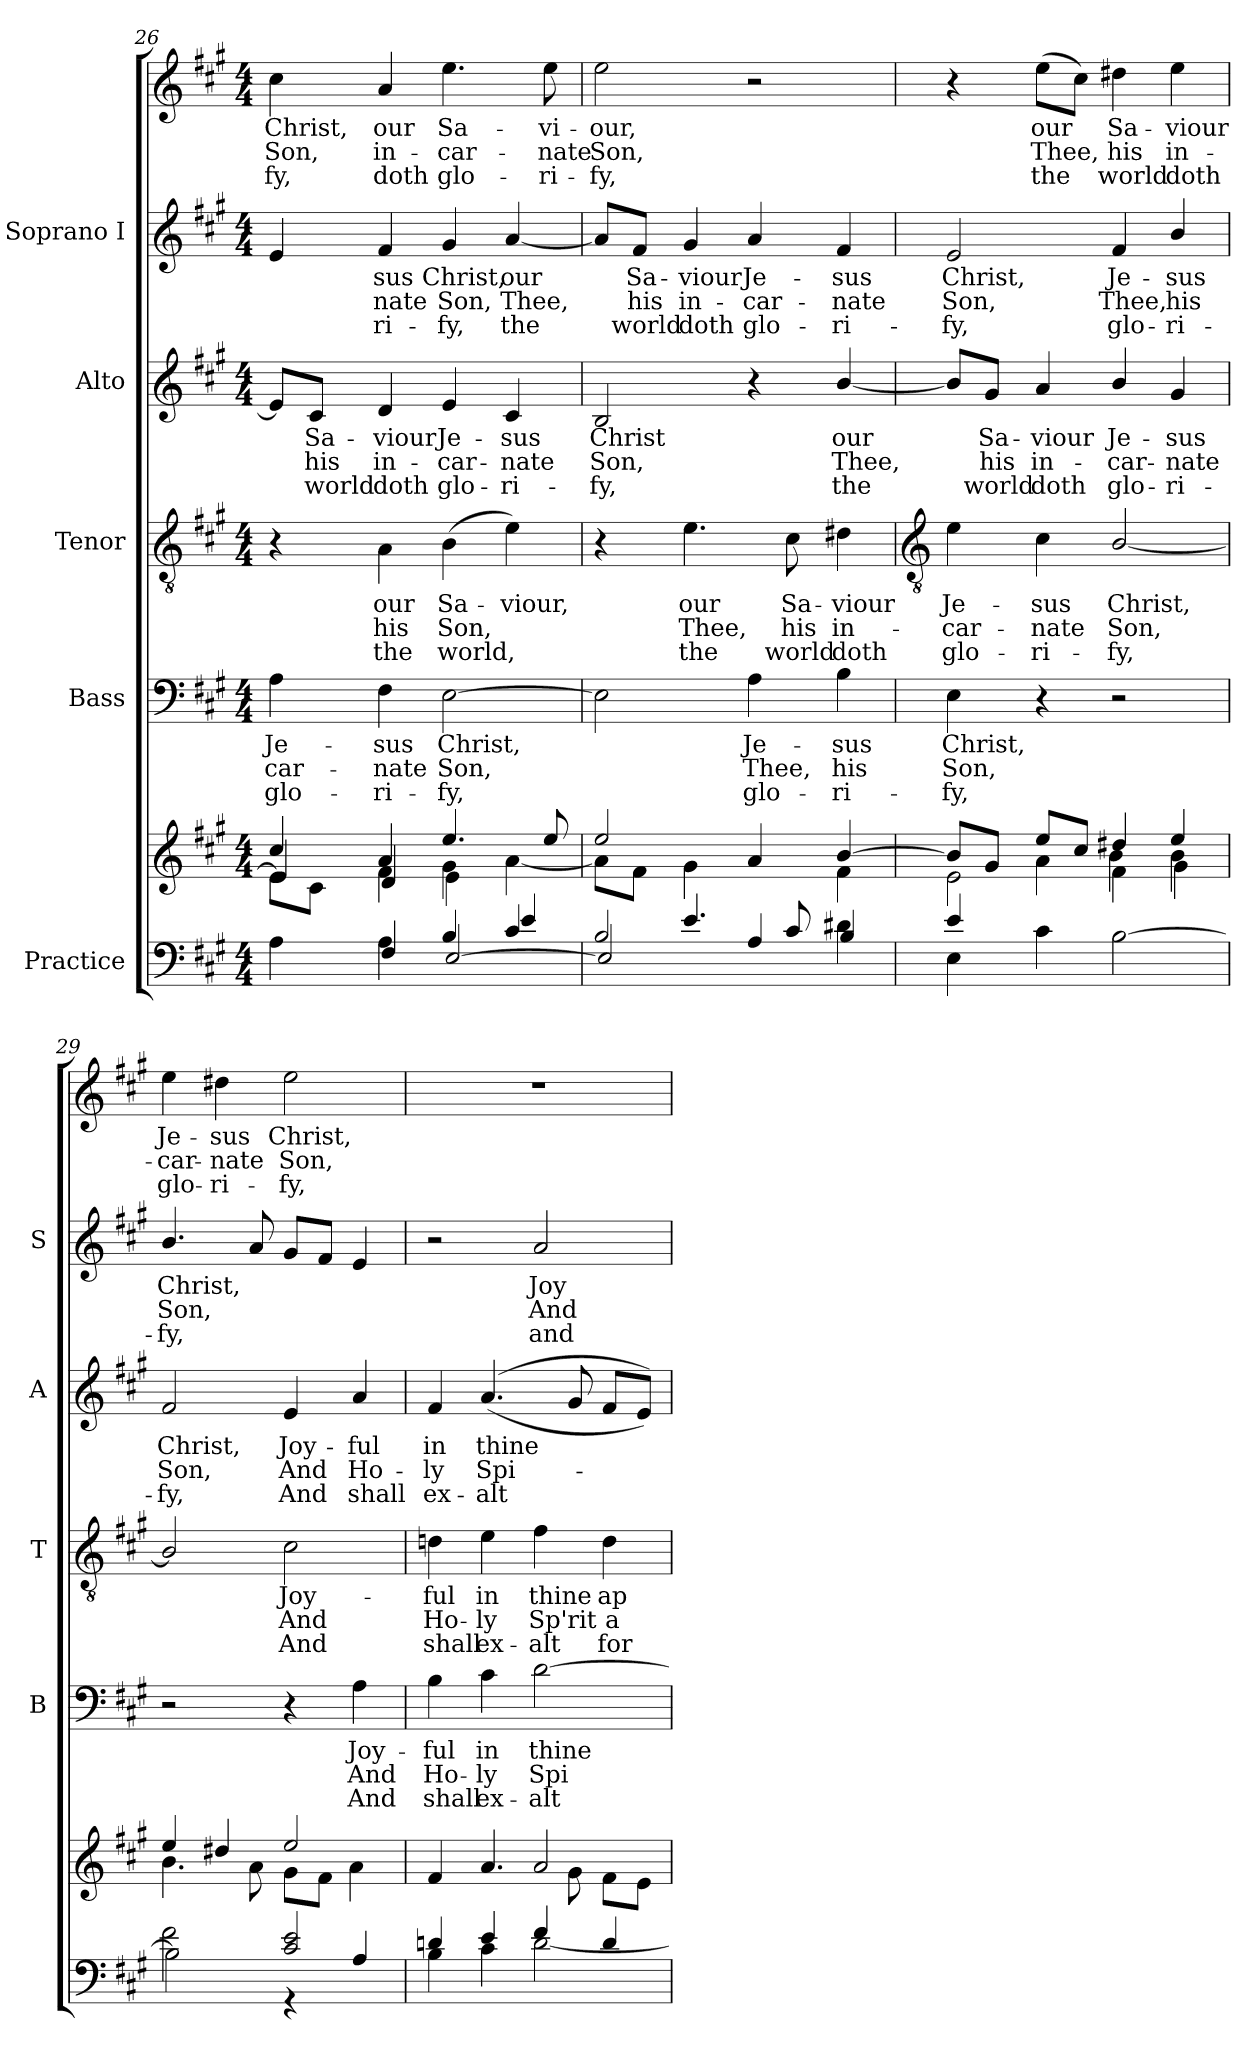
**kern	**kern	**kern	**text	**text	**text	**kern	**text	**text	**text	**kern	**text	**text	**text	**kern	**text	**text	**text	**kern	**text	**text	**text
*part5	*part5	*part4	*part4	*part4	*part4	*part3	*part3	*part3	*part3	*part2	*part2	*part2	*part2	*part1	*part1	*part1	*part1	*part1	*part1	*part1	*part1
*staff7	*staff6	*staff5	*staff5	*staff5	*staff5	*staff4	*staff4	*staff4	*staff4	*staff3	*staff3	*staff3	*staff3	*staff2	*staff2	*staff2	*staff2	*staff1	*staff1	*staff1	*staff1
*I"Practice	*	*I"Bass	*	*	*	*I"Tenor	*	*	*	*I"Alto	*	*	*	*I"Soprano I	*	*	*	*	*	*	*
*	*	*I'B	*	*	*	*I'T	*	*	*	*I'A	*	*	*	*I'S	*	*	*	*	*	*	*
*clefF4	*clefG2	*clefF4	*	*	*	*clefGv2	*	*	*	*clefG2	*	*	*	*clefG2	*	*	*	*clefG2	*	*	*
*k[f#c#g#]	*k[f#c#g#]	*k[f#c#g#]	*	*	*	*k[f#c#g#]	*	*	*	*k[f#c#g#]	*	*	*	*k[f#c#g#]	*	*	*	*k[f#c#g#]	*	*	*
*A:	*A:	*A:	*	*	*	*A:	*	*	*	*A:	*	*	*	*A:	*	*	*	*A:	*	*	*
*M4/4	*M4/4	*M4/4	*	*	*	*M4/4	*	*	*	*M4/4	*	*	*	*M4/4	*	*	*	*M4/4	*	*	*
=26	=26	=26	=26	=26	=26	=26	=26	=26	=26	=26	=26	=26	=26	=26	=26	=26	=26	=26	=26	=26	=26
*^	*^	*	*	*	*	*	*	*	*	*	*	*	*	*	*	*	*	*	*	*	*
*	*^	*	*^	*	*	*	*	*	*	*	*	*	*	*	*	*	*	*	*	*	*	*	*
!	!	!	!	!	!	!	!LO:LY:b	!LO:LY:b	!LO:LY:b	!	!	!	!	!	!	!	!	!	!	!	!	!	!LO:LY:b	!LO:LY:b	!LO:LY:b
2.ryy	4ryy	4A	4cc#/	4e/	8e\L]	4A	Je-	-car-	-glo-	4r	.	.	.	8eL]	.	.	.	4e	.	.	.	4cc#	Christ,	Son,	fy,
!	!	!	!	!	!	!	!	!	!	!	!	!	!	!	!LO:LY:b	!LO:LY:b	!LO:LY:b	!	!	!	!	!	!	!	!
.	.	.	.	.	8c#\J	.	.	.	.	.	.	.	.	8c#J	Sa-	-his	world	.	.	.	.	.	.	.	.
!	!	!	!	!	!	!	!LO:LY:b	!LO:LY:b	!LO:LY:b	!	!LO:LY:b	!LO:LY:b	!LO:LY:b	!	!LO:LY:b	!LO:LY:b	!LO:LY:b	!	!LO:LY:b	!LO:LY:b	!LO:LY:b	!	!LO:LY:b	!LO:LY:b	!LO:LY:b
.	4A\	4F#	4a	4f#	4d	4F#	-sus	nate	ri-	4A\	our	his	the	4d	viour	in-	-doth	4f#	-sus	nate	ri-	4a	our	in-	-doth
!	!	!	!	!	!	!	!LO:LY:b	!LO:LY:b	!LO:LY:b	!	!LO:LY:b	!LO:LY:b	!LO:LY:b	!	!LO:LY:b	!LO:LY:b	!LO:LY:b	!	!LO:LY:b	!LO:LY:b	!LO:LY:b	!	!LO:LY:b	!LO:LY:b	!LO:LY:b
.	4B/	[2E	4.ee/	4g#\	4e\	[2E	-Christ,	Son,	fy,	(>4B	Sa-	-Son,	world,	4e	Je-	-car-	-glo-	4g#	-Christ,	Son,	fy,	4.ee	Sa-	-car-	-glo-
!	!	!	!	!	!	!	!	!	!	!	!LO:LY:b	!	!	!	!LO:LY:b	!LO:LY:b	!LO:LY:b	!	!LO:LY:b	!LO:LY:b	!LO:LY:b	!	!	!	!
4c#/	4e/	.	.	[4a\	4ryy	.	.	.	.	4e)	viour,	.	.	4c#	-sus	nate	ri-	[4a	our	Thee,	the	.	.	.	.
!	!	!	!	!	!	!	!	!	!	!	!	!	!	!	!	!	!	!	!	!	!	!	!LO:LY:b	!LO:LY:b	!LO:LY:b
.	.	.	8ee/	.	.	.	.	.	.	.	.	.	.	.	.	.	.	.	.	.	.	8ee	-vi-	-nate	ri-
=27	=27	=27	=27	=27	=27	=27	=27	=27	=27	=27	=27	=27	=27	=27	=27	=27	=27	=27	=27	=27	=27	=27	=27	=27	=27
!	!	!	!	!	!	!	!	!	!	!	!	!	!	!	!LO:LY:b	!LO:LY:b	!LO:LY:b	!	!	!	!	!	!LO:LY:b	!LO:LY:b	!LO:LY:b
2B	4ryy	2E]	2ee/	8a\L]	2ryy	2E]	.	.	.	4r	.	.	.	2B	-Christ	Son,	fy,	8aL]	.	.	.	2ee	our,	Son,	fy,
!	!	!	!	!	!	!	!	!	!	!	!	!	!	!	!	!	!	!	!LO:LY:b	!LO:LY:b	!LO:LY:b	!	!	!	!
.	.	.	.	8f#\J	.	.	.	.	.	.	.	.	.	.	.	.	.	8f#J	Sa-	-his	world	.	.	.	.
!	!	!	!	!	!	!	!	!	!	!	!LO:LY:b	!LO:LY:b	!LO:LY:b	!	!	!	!	!	!LO:LY:b	!LO:LY:b	!LO:LY:b	!	!	!	!
.	4.e/	.	.	4g#	.	.	.	.	.	4.e	our	Thee,	the	.	.	.	.	4g#	viour	in-	-doth	.	.	.	.
!	!	!	!	!	!	!	!LO:LY:b	!LO:LY:b	!LO:LY:b	!	!	!	!	!	!	!	!	!	!LO:LY:b	!LO:LY:b	!LO:LY:b	!	!	!	!
2ryy	.	4A	2ryy	4a	4ryy	4A	Je-	-Thee,	glo-	.	.	.	.	4r	.	.	.	4a	Je-	-car-	-glo-	2r	.	.	.
!	!	!	!	!	!	!	!	!	!	!	!LO:LY:b	!LO:LY:b	!LO:LY:b	!	!	!	!	!	!	!	!	!	!	!	!
.	8c#/	.	.	.	.	.	.	.	.	8c#	Sa-	-his	world	.	.	.	.	.	.	.	.	.	.	.	.
!	!	!	!	!	!	!	!LO:LY:b	!LO:LY:b	!LO:LY:b	!	!LO:LY:b	!LO:LY:b	!LO:LY:b	!	!LO:LY:b	!LO:LY:b	!LO:LY:b	!	!LO:LY:b	!LO:LY:b	!LO:LY:b	!	!	!	!
.	4d#X	4B	.	4f#	[4b/	4B	-sus	his	ri-	4d#X	viour	in-	-doth	[4b/	our	Thee,	the	4f#	-sus	nate	ri-	.	.	.	.
*v	*v	*v	*	*	*	*	*	*	*	*	*	*	*	*	*	*	*	*	*	*	*	*	*	*	*
!!LO:LB:g=z
=28	=28	=28	=28	=28	=28	=28	=28	=28	=28	=28	=28	=28	=28	=28	=28	=28	=28	=28	=28	=28	=28	=28	=28
*	*	*	*	*	*	*	*	*clefGv2	*	*	*	*	*	*	*	*	*	*	*	*	*	*	*
*^	*	*	*	*	*	*	*	*	*	*	*	*	*	*	*	*	*	*	*	*	*	*	*
*	*^	*	*	*	*	*	*	*	*	*	*	*	*	*	*	*	*	*	*	*	*	*	*	*
!	!	!	!	!	!	!	!LO:LY:b	!LO:LY:b	!LO:LY:b	!	!LO:LY:b	!LO:LY:b	!LO:LY:b	!	!	!	!	!	!LO:LY:b	!LO:LY:b	!LO:LY:b	!	!	!	!
*	*v	*v	*	*	*	*	*	*	*	*	*	*	*	*	*	*	*	*	*	*	*	*	*	*	*
4e	4E	4ryy	2e\	8bL]	4E	-Christ,	Son,	fy,	4e	Je-	-car-	-glo-	8bL]	.	.	.	2e	Christ,	Son,	fy,	4r	.	.	.
!	!	!	!	!	!	!	!	!	!	!	!	!	!	!LO:LY:b	!LO:LY:b	!LO:LY:b	!	!	!	!	!	!	!	!
.	.	.	.	8g#/J	.	.	.	.	.	.	.	.	8g#/J	Sa-	-his	world	.	.	.	.	.	.	.	.
!	!	!	!	!	!	!	!	!	!	!LO:LY:b	!LO:LY:b	!LO:LY:b	!	!LO:LY:b	!LO:LY:b	!LO:LY:b	!	!	!	!	!	!LO:LY:b	!LO:LY:b	!LO:LY:b
4c#	4ryy	8ee/L	.	4a\	4r	.	.	.	4c#	-sus	nate	ri-	4a/	viour	in-	-doth	.	.	.	.	(>8eeL	-our	Thee,	the
.	.	8cc#/J	.	.	.	.	.	.	.	.	.	.	.	.	.	.	.	.	.	.	8cc#J)	.	.	.
!	!	!	!	!	!	!	!	!	!	!LO:LY:b	!LO:LY:b	!LO:LY:b	!	!LO:LY:b	!LO:LY:b	!LO:LY:b	!	!LO:LY:b	!LO:LY:b	!LO:LY:b	!	!LO:LY:b	!LO:LY:b	!LO:LY:b
[2B\	2ryy	4dd#X	4f#\	4b\	2r	.	.	.	[2B/	-Christ,	Son,	fy,	4b/	Je-	-car-	-glo-	4f#	Je-	-Thee,	glo-	4dd#X	Sa-	-his	world
!	!	!	!	!	!	!	!	!	!	!	!	!	!	!LO:LY:b	!LO:LY:b	!LO:LY:b	!	!LO:LY:b	!LO:LY:b	!LO:LY:b	!	!LO:LY:b	!LO:LY:b	!LO:LY:b
.	.	4ee	4b\	4g#\	.	.	.	.	.	.	.	.	4g#/	-sus	nate	ri-	4b/	-sus	his	ri-	4ee	viour	in-	-doth
=29	=29	=29	=29	=29	=29	=29	=29	=29	=29	=29	=29	=29	=29	=29	=29	=29	=29	=29	=29	=29	=29	=29	=29	=29
*	*^	*	*	*	*	*	*	*	*	*	*	*	*	*	*	*	*	*	*	*	*	*	*	*
!	!	!	!	!	!	!	!	!	!	!	!	!	!	!	!LO:LY:b	!LO:LY:b	!LO:LY:b	!	!LO:LY:b	!LO:LY:b	!LO:LY:b	!	!LO:LY:b	!LO:LY:b	!LO:LY:b
2f#\	2B\]	2ryy	4ee/	4.b\	2ryy	2r	.	.	.	2B/]	.	.	.	2f#	-Christ,	Son,	fy,	4.b/	Christ,	Son,	fy,	4ee	-Je-	-car-	-glo-
!	!	!	!	!	!	!	!	!	!	!	!	!	!	!	!	!	!	!	!	!	!	!	!LO:LY:b	!LO:LY:b	!LO:LY:b
.	.	.	4dd#X/	.	.	.	.	.	.	.	.	.	.	.	.	.	.	.	.	.	.	4dd#X	-sus	nate	ri-
.	.	.	.	8a\	.	.	.	.	.	.	.	.	.	.	.	.	.	8a	.	.	.	.	.	.	.
!	!	!	!	!	!	!	!	!	!	!	!LO:LY:b	!LO:LY:b	!LO:LY:b	!	!LO:LY:b	!LO:LY:b	!LO:LY:b	!	!	!	!	!	!LO:LY:b	!LO:LY:b	!LO:LY:b
2ryy	2c#/ 2e/	4r	2ee/	8g#\L	4e\yy	4r	.	.	.	2c#	Joy-	-And	And	4e	Joy-	-And	And	8g#L	.	.	.	2ee	-Christ,	Son,	fy,
.	.	.	.	8f#\J	.	.	.	.	.	.	.	.	.	.	.	.	.	8f#J	.	.	.	.	.	.	.
!	!	!	!	!	!	!	!LO:LY:b	!LO:LY:b	!LO:LY:b	!	!	!	!	!	!LO:LY:b	!LO:LY:b	!LO:LY:b	!	!	!	!	!	!	!	!
.	.	4A	.	4e\yy	4a\	4A	Joy-	-And	And	.	.	.	.	4a	ful	Ho-	-shall	4e	.	.	.	.	.	.	.
=30	=30	=30	=30	=30	=30	=30	=30	=30	=30	=30	=30	=30	=30	=30	=30	=30	=30	=30	=30	=30	=30	=30	=30	=30	=30
!	!	!	!	!	!	!	!LO:LY:b	!LO:LY:b	!LO:LY:b	!	!LO:LY:b	!LO:LY:b	!LO:LY:b	!	!LO:LY:b	!LO:LY:b	!LO:LY:b	!	!	!	!	!	!	!	!
*	*v	*v	*	*	*	*	*	*	*	*	*	*	*	*	*	*	*	*	*	*	*	*	*	*	*
4dn	4B	1ryy	2ryy	4f#	4B	ful	Ho-	-shall	4dn	ful	Ho-	-shall	4f#	in	ly	ex-	2r	.	.	.	1r	.	.	.
!	!	!	!	!	!	!LO:LY:b	!LO:LY:b	!LO:LY:b	!	!LO:LY:b	!LO:LY:b	!LO:LY:b	!	!LO:LY:b	!LO:LY:b	!LO:LY:b	!	!	!	!	!	!	!	!
4e	4c#	.	.	4.a	4c#	in	ly	ex-	4e	in	ly	ex-	(<(<4.a	-thine	Spi-	alt	.	.	.	.	.	.	.	.
!	!	!	!	!	!	!LO:LY:b	!LO:LY:b	!LO:LY:b	!	!LO:LY:b	!LO:LY:b	!LO:LY:b	!	!	!	!	!	!LO:LY:b	!LO:LY:b	!LO:LY:b	!	!	!	!
4f#/	[2d	.	2a/	.	[2d	-thine	Spi-	-alt	4f#	-thine	Sp'rit	alt	.	.	.	.	2a/	Joy-	-And	and	.	.	.	.
.	.	.	.	8g#\	.	.	.	.	.	.	.	.	8g#	.	.	.	.	.	.	.	.	.	.	.
!	!	!	!	!	!	!	!	!	!	!LO:LY:b	!LO:LY:b	!LO:LY:b	!	!	!	!	!	!	!	!	!	!	!	!
4d/	.	.	.	8f#\L	.	.	.	.	4d	ap-	-a-	-for-	8f#L	.	.	.	.	.	.	.	.	.	.	.
.	.	.	.	8e\J	.	.	.	.	.	.	.	.	8eJ))	.	.	.	.	.	.	.	.	.	.	.
*v	*v	*	*	*	*	*	*	*	*	*	*	*	*	*	*	*	*	*	*	*	*	*	*	*
*	*v	*v	*v	*	*	*	*	*	*	*	*	*	*	*	*	*	*	*	*	*	*	*	*
=	=	=	=	=	=	=	=	=	=	=	=	=	=	=	=	=	=	=	=	=	=
*-	*-	*-	*-	*-	*-	*-	*-	*-	*-	*-	*-	*-	*-	*-	*-	*-	*-	*-	*-	*-	*-
